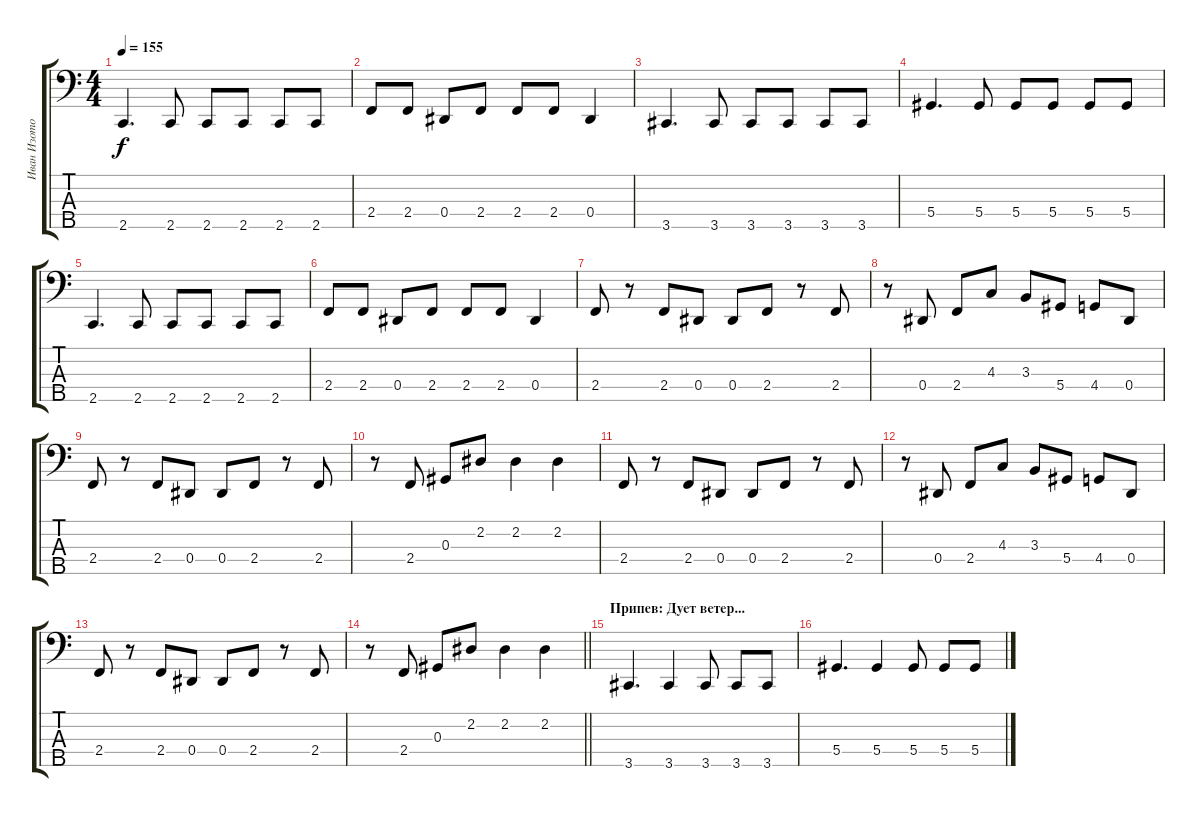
\track ("Иван Изотов" "Иван Изото") {instrument electricbasspick}
\staff {score tabs}
\tuning (Gb2 Db2 Ab1 Eb1 Bb0) {hide}
\ts (4 4)
\tempo 155
\clef f4
\ks c
2.5.4{d dy f} 2.5.8 2.5.8 2.5.8 2.5.8 2.5.8 |
2.4.8 2.4.8 0.4.8 2.4.8 2.4.8 2.4.8 0.4.4 |
3.5.4{d} 3.5.8 3.5.8 3.5.8 3.5.8 3.5.8 |
5.4.4{d} 5.4.8 5.4.8 5.4.8 5.4.8 5.4.8 |
2.5.4{d} 2.5.8 2.5.8 2.5.8 2.5.8 2.5.8 |
2.4.8 2.4.8 0.4.8 2.4.8 2.4.8 2.4.8 0.4.4 |
2.4.8 r.8 2.4.8 0.4.8 0.4.8 2.4.8 r.8 2.4.8 |
r.8 0.4.8 2.4.8 4.3.8 3.3.8 5.4.8 4.4.8 0.4.8 |
2.4.8 r.8 2.4.8 0.4.8 0.4.8 2.4.8 r.8 2.4.8 |
r.8 2.4.8 0.3.8 2.2.8 2.2.4 2.2.4 |
2.4.8 r.8 2.4.8 0.4.8 0.4.8 2.4.8 r.8 2.4.8 |
r.8 0.4.8 2.4.8 4.3.8 3.3.8 5.4.8 4.4.8 0.4.8 |
2.4.8 r.8 2.4.8 0.4.8 0.4.8 2.4.8 r.8 2.4.8 |
\barLineRight lightlight
r.8 2.4.8 0.3.8 2.2.8 2.2.4 2.2.4 |
\section ("" "Припев: Дует ветер...")
3.5.4{d} 3.5.4 3.5.8 3.5.8 3.5.8 |
5.4.4{d} 5.4.4 5.4.8 5.4.8 5.4.8
